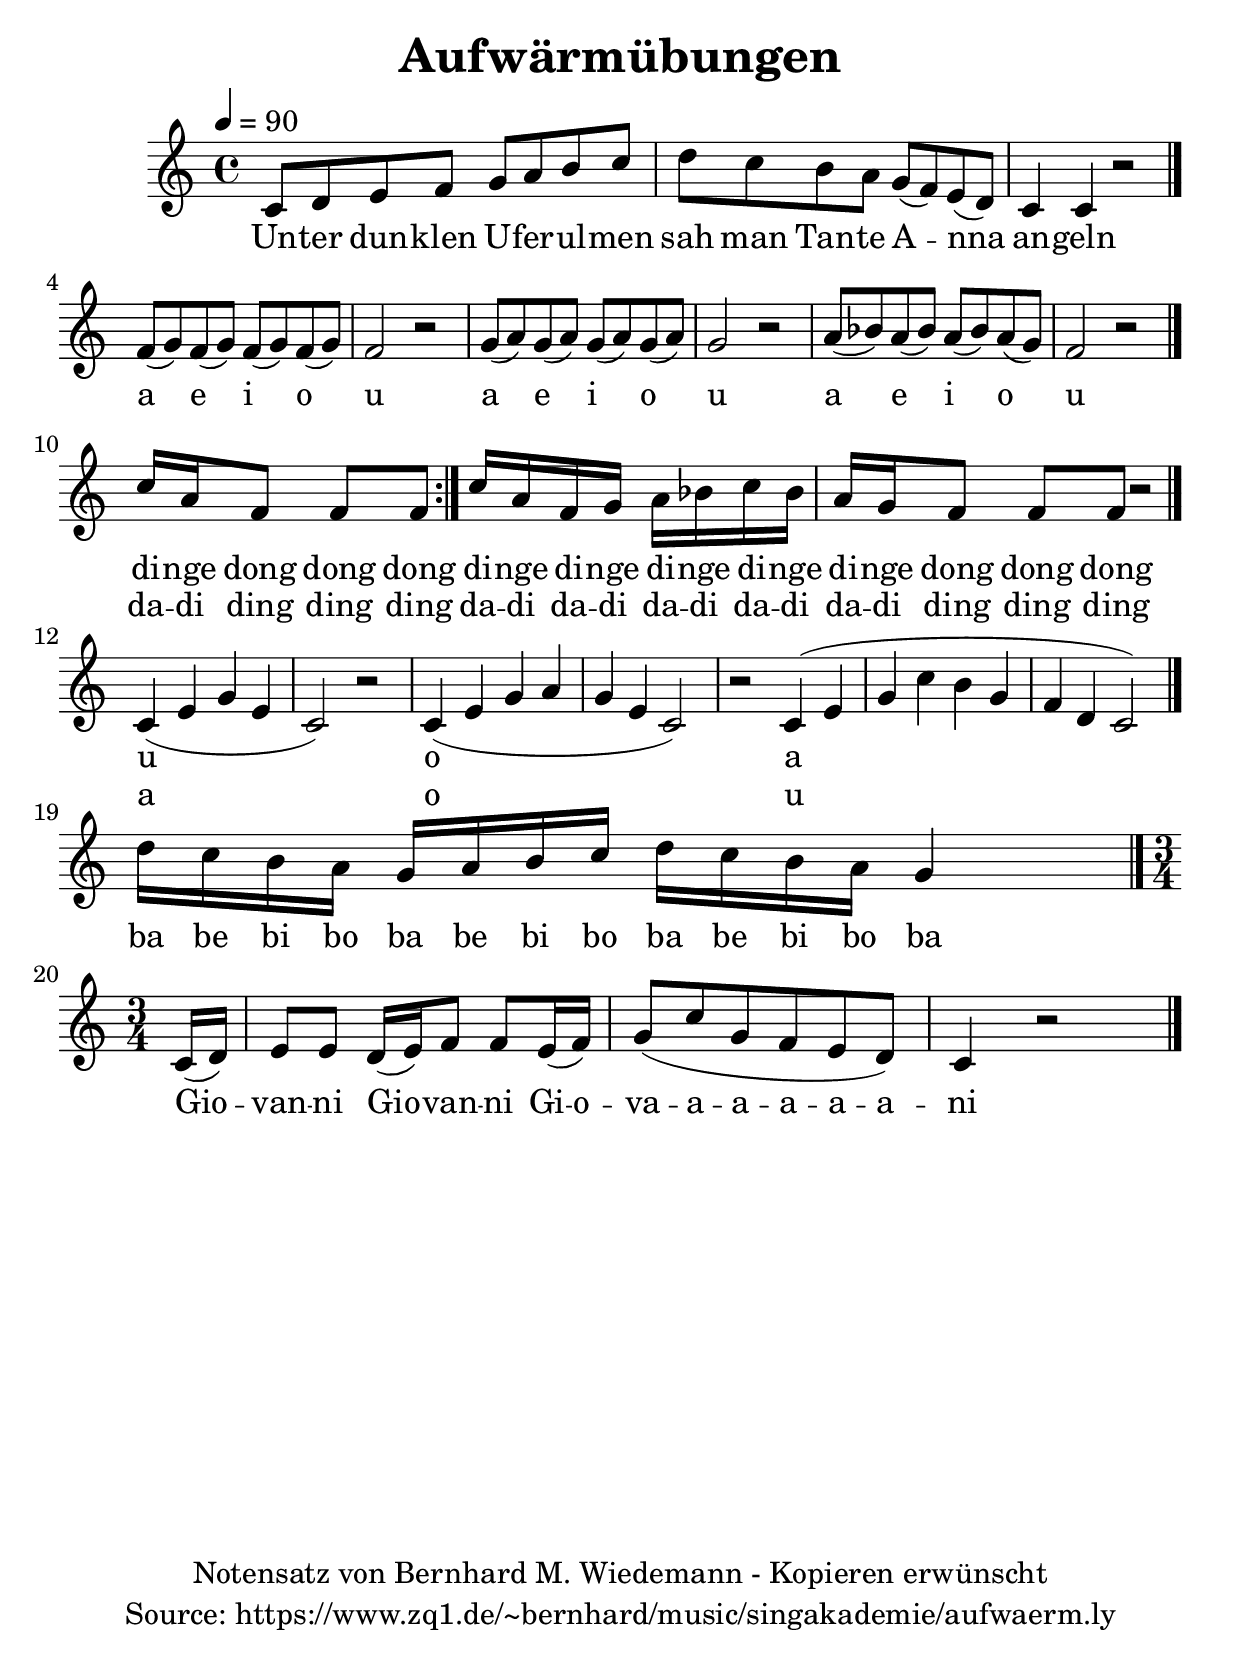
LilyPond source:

% This LilyPond file was generated by Rosegarden 21.12
\include "deutsch.ly"
\version "2.14.0"
\header {
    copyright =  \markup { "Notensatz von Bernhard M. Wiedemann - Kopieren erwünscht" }
    %subtitle = "not yet subtitled"
    title = "Aufwärmübungen"
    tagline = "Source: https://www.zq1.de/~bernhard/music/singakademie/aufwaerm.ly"
}
#(set-global-staff-size 26)
#(set-default-paper-size "a4")
\paper {
  bottom-margin = 2.0\cm
}
global = {
    \time 4/4
}
\score {
    %\unfoldRepeats {
    << % common
    \new Staff = "Ueb1" {
     \set Staff.midiInstrument = "cello"
     \new Voice = "melody" {
      \relative c' {
       \key c \major
       \tempo 4 = 90
    c8 d e f g a h c d c h a g (f) e (d) c4 c r2
        \bar "|."
        \break
    f8 (g) f (g) f (g) f (g) f2 r2
    g8 (a) g (a) g (a) g (a) g2 r2
    a8 (b) a (b) a (b) a (g) f2 r2
        \bar "|."
        \break
    \repeat volta 2 {
    c'16 a f8 f f
        }
    c'16 a f g a b c b a g f8 f f r2
        \bar "|."
        \break
    c4 (e g e c2) r2
    c4 (e g a g e c2) r2
    c4 (e g c h g f d c2)
        \bar "|."
        \break
    d'16 c h a g a h c d c h a g4
        \bar "|."
        \break
    \time 3/4
    \partial 8
    c,16 (d) e8 e  d16 (e) f8 f  e16 (f) g8 (c g f e d) c4 r2
        \bar "|."
        \break
      }
     }
    }
    \new Lyrics {
     \lyricsto "melody" {
      Un -- ter dun -- klen U -- fer -- ul -- men sah man Tan -- te A -- nna an -- geln
      a e i o u
      a e i o u
      a e i o u
      <<
       {
        \repeat volta 2 {
         di -- nge dong dong dong
        }
        di -- nge di -- nge di -- nge di -- nge di -- nge dong dong dong
        u o a
       }
       \new Lyrics {
        \set associatedVoice = "melody"
        \repeat volta 2 {
         da -- di ding ding ding
        }
        da -- di da -- di da -- di da -- di da -- di ding ding ding
        a o u
       }
      >>
      ba be bi bo
      ba be bi bo
      ba be bi bo ba
      Gio -- van -- ni
      Gio -- van -- ni
\set ignoreMelismata = ##t
      Gi -- o -- va -- a -- a -- a -- a -- a -- ni
     }
    }
    >>
    %}
    \layout { }
    \midi { }
}
